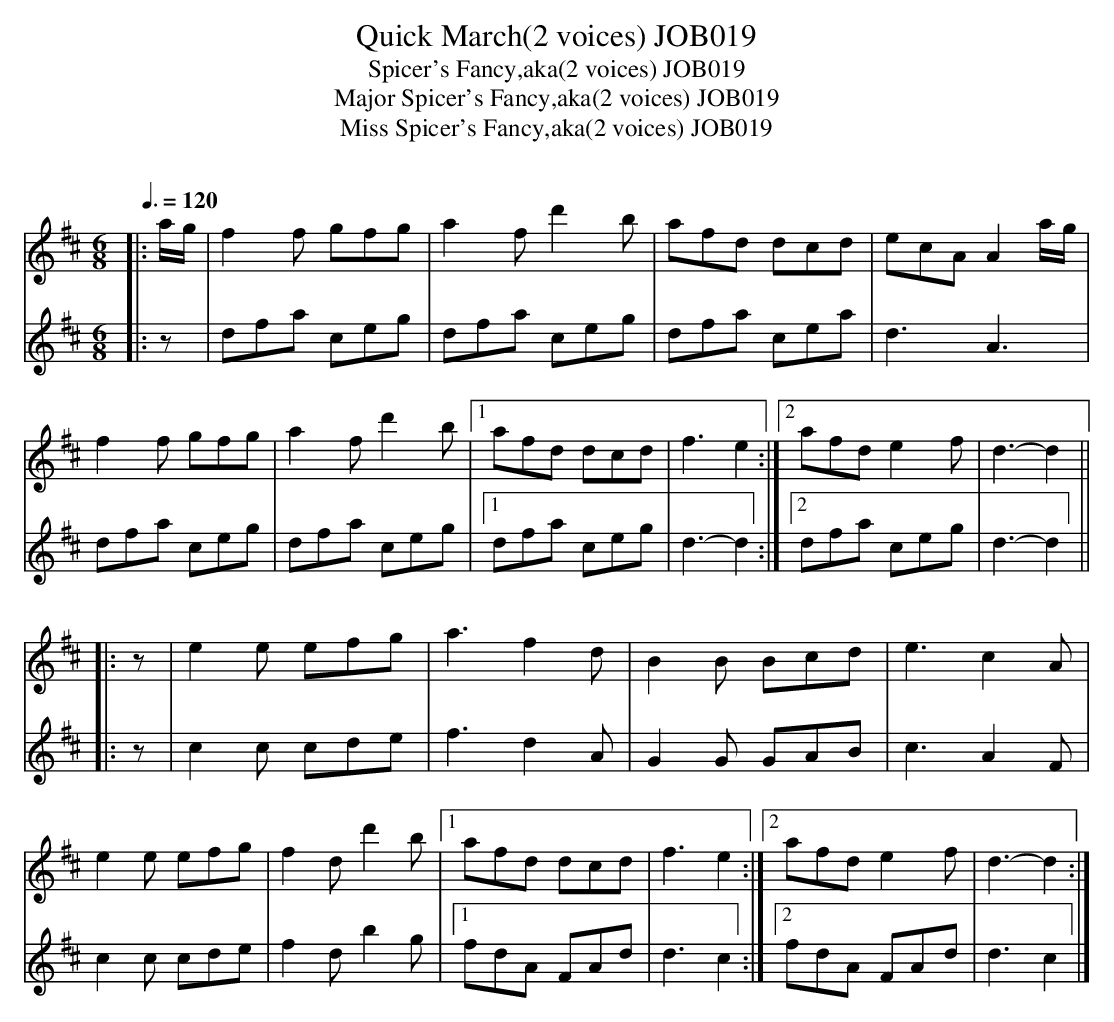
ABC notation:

X:1
T:Quick March(2 voices) JOB019
T:Spicer's Fancy,aka(2 voices) JOB019
T:Major Spicer's Fancy,aka(2 voices) JOB019
T:Miss Spicer's Fancy,aka(2 voices) JOB019
M:6/8
L:1/8
O:
Q:3/8=120
K:D
V:1
|:a/g/|f2f gfg|a2f d'2b|afd dcd|ecA A2a/g/|
f2f gfg|a2fd'2b|[1afd dcd|f3e2:|[2afd e2f|d3-d2||
|:z|e2e efg|a3f2d|B2B Bcd|e3c2A|
e2e efg|f2d d'2b|[1afd dcd|f3e2:|[2afd e2f|d3-d2:|
V:2
|:z|dfa ceg|dfa ceg|dfa cea|d3 A3|
dfa ceg|dfa ceg|[1dfa ceg|d3-d2:|[2dfa ceg|d3-d2||
|:z|c2c cde|f3d2A|G2G GAB|c3A2F|
c2c cde|f2d b2g|[1fdA FAd|d3 c2:|[2fdA FAd|d3 c2|]
